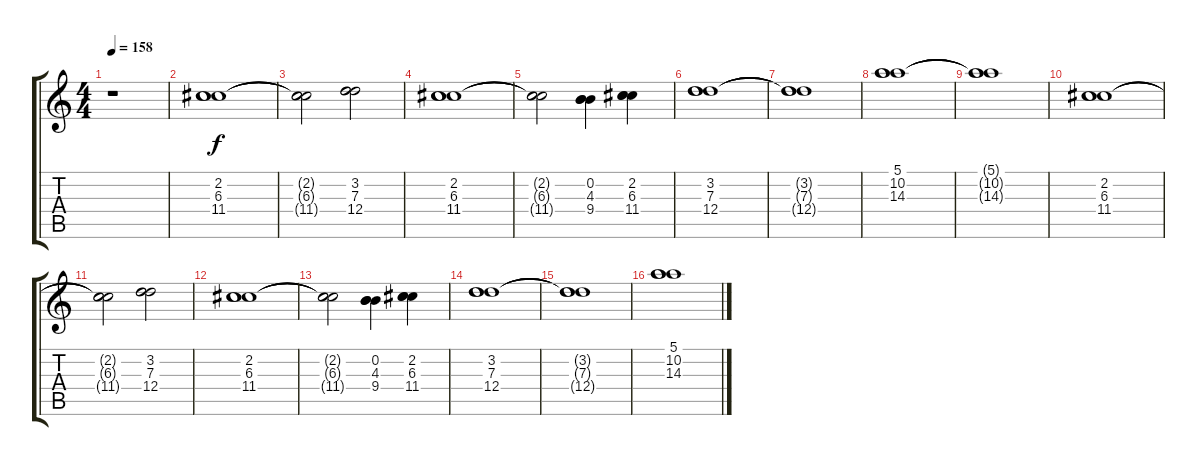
\track "" {instrument overdrivenguitar}
\staff {score tabs}
\tuning (E4 B3 G3 D3 A2 E2) {hide}
\ts (4 4)
\tempo 158
\clef g2
\ks c
r.1{dy f} |
(2.2 6.3 11.4).1 |
(2.2{t} 6.3{t} 11.4{t}).2 (3.2 7.3 12.4).2 |
(2.2 6.3 11.4).1 |
(2.2{t} 6.3{t} 11.4{t}).2 (0.2 4.3 9.4).4 (2.2 6.3 11.4).4 |
(3.2 7.3 12.4).1 |
(3.2{t} 7.3{t} 12.4{t}).1 |
(5.1 10.2 14.3).1 |
(5.1{t} 10.2{t} 14.3{t}).1 |
(2.2 6.3 11.4).1 |
(2.2{t} 6.3{t} 11.4{t}).2 (3.2 7.3 12.4).2 |
(2.2 6.3 11.4).1 |
(2.2{t} 6.3{t} 11.4{t}).2 (0.2 4.3 9.4).4 (2.2 6.3 11.4).4 |
(3.2 7.3 12.4).1 |
(3.2{t} 7.3{t} 12.4{t}).1 |
(5.1 10.2 14.3).1
